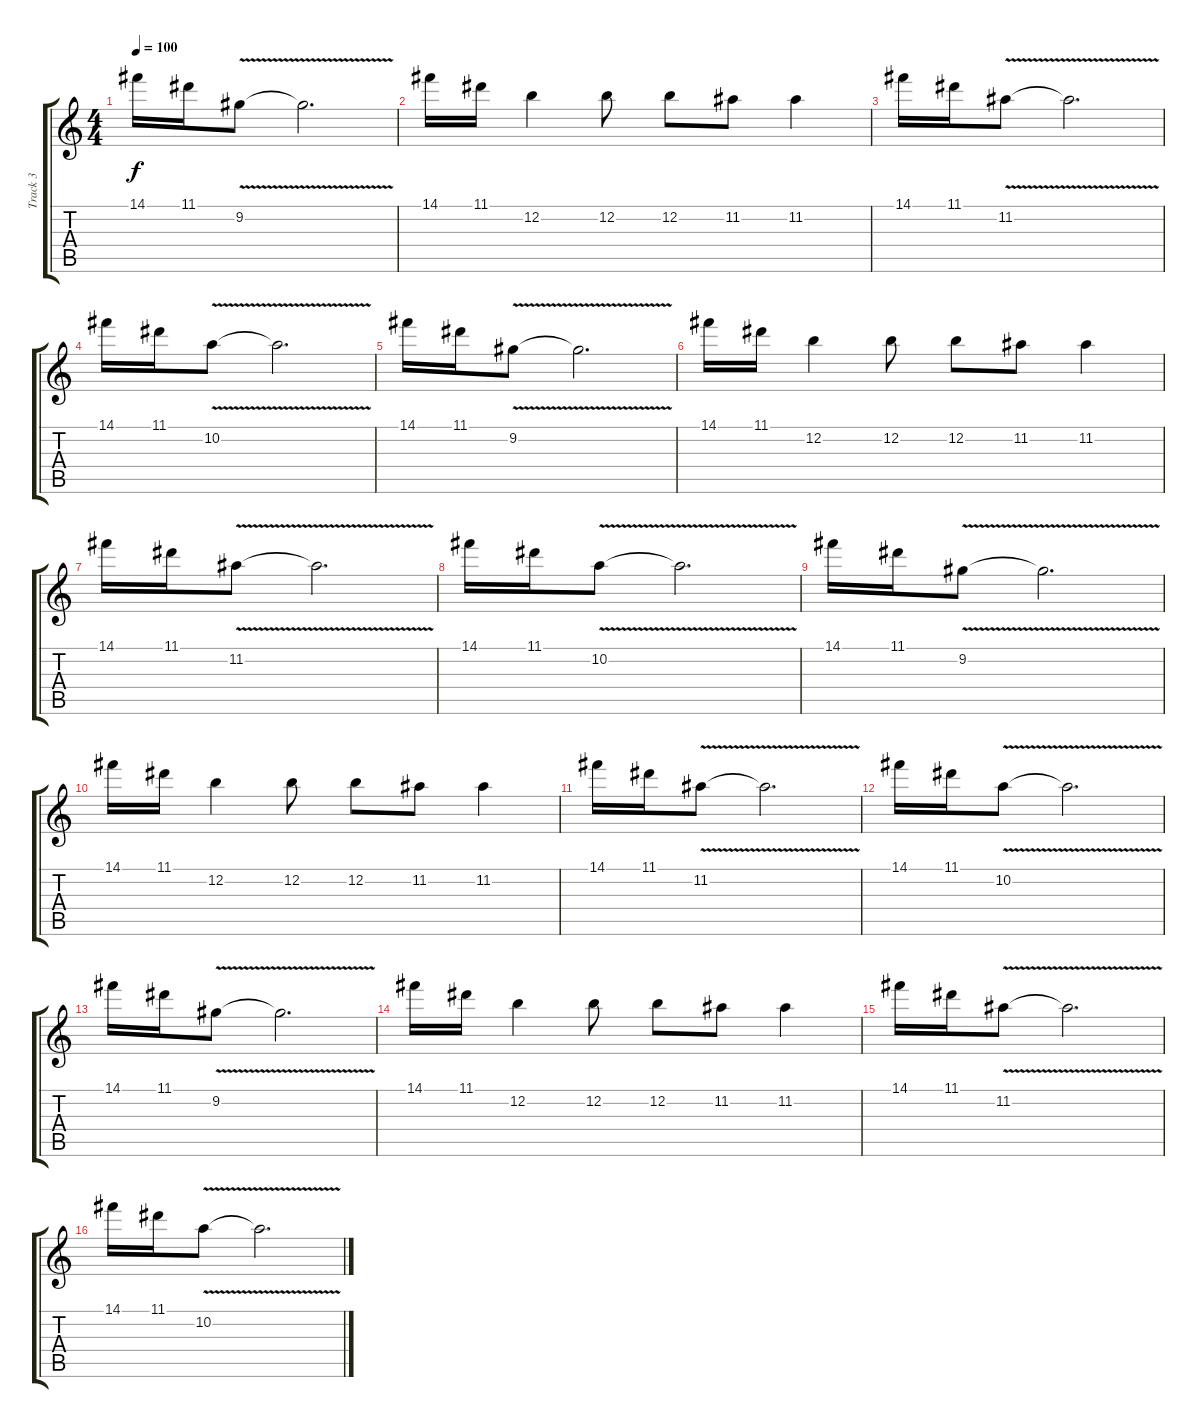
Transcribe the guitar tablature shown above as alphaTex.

\track ("Track 3" "Track 3") {instrument electricguitarjazz}
\staff {score tabs}
\tuning (E4 B3 G3 D3 A2 E2) {hide}
\ts (4 4)
\tempo 100
\clef g2
\ks c
14.1.16{dy f} 11.1.16 9.2{v}.8 9.2{t}.2{d} |
14.1.16 11.1.16 12.2.4 12.2.8 12.2.8 11.2.8 11.2.4 |
14.1.16 11.1.16 11.2{v}.8 11.2{t}.2{d} |
14.1.16 11.1.16 10.2{v}.8 10.2{t}.2{d} |
14.1.16 11.1.16 9.2{v}.8 9.2{t}.2{d} |
14.1.16 11.1.16 12.2.4 12.2.8 12.2.8 11.2.8 11.2.4 |
14.1.16 11.1.16 11.2{v}.8 11.2{t}.2{d} |
14.1.16 11.1.16 10.2{v}.8 10.2{t}.2{d} |
14.1.16 11.1.16 9.2{v}.8 9.2{t}.2{d} |
14.1.16 11.1.16 12.2.4 12.2.8 12.2.8 11.2.8 11.2.4 |
14.1.16 11.1.16 11.2{v}.8 11.2{t}.2{d} |
14.1.16 11.1.16 10.2{v}.8 10.2{t}.2{d} |
14.1.16 11.1.16 9.2{v}.8 9.2{t}.2{d} |
14.1.16 11.1.16 12.2.4 12.2.8 12.2.8 11.2.8 11.2.4 |
14.1.16 11.1.16 11.2{v}.8 11.2{t}.2{d} |
14.1.16 11.1.16 10.2{v}.8 10.2{t}.2{d}
